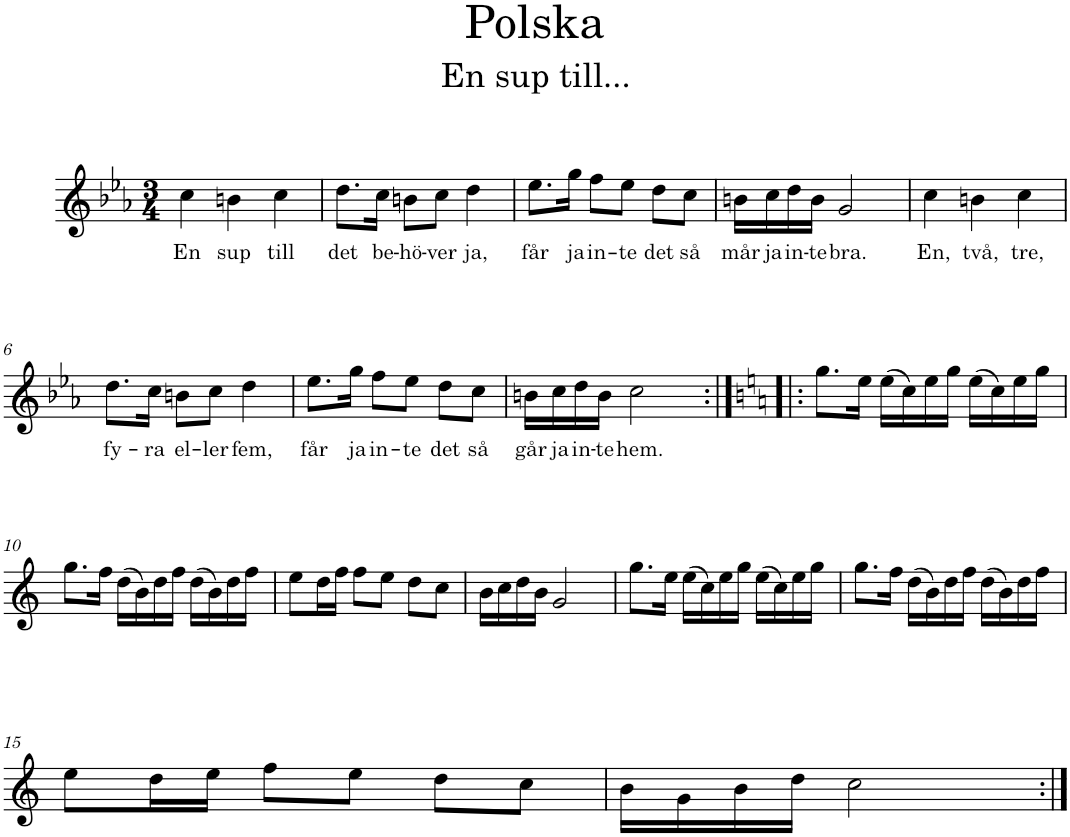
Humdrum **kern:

**kern	**text
*part1	*part1
*staff1	*staff1
*I"Piano	*
*I'Pno	*
*clefG2	*
*k[b-e-a-]	*
*c:	*
*M3/4	*
=1	=1
!	!LO:LY:b
4cc\	En
!	!LO:LY:b
4bn\	sup
!	!LO:LY:b
4cc\	till
=2	=2
!	!LO:LY:b
8.dd\L	det
!	!LO:LY:b
16cc\Jk	be-
!	!LO:LY:b
8bn\L	-hö-
!	!LO:LY:b
8cc\J	-ver
!	!LO:LY:b
4dd\	ja,
=3	=3
!	!LO:LY:b
8.ee-\L	får
!	!LO:LY:b
16gg\Jk	ja
!	!LO:LY:b
8ff\L	in-
!	!LO:LY:b
8ee-\J	-te
!	!LO:LY:b
8dd\L	det
!	!LO:LY:b
8cc\J	så
=4	=4
!	!LO:LY:b
16bn\LL	mår
!	!LO:LY:b
16cc\	ja
!	!LO:LY:b
16dd\	in-
!	!LO:LY:b
16b\JJ	-te
!	!LO:LY:b
2g/	bra.
=5	=5
!	!LO:LY:b
4cc\	En,
!	!LO:LY:b
4bn\	två,
!	!LO:LY:b
4cc\	tre,
!!LO:LB:g=z
=6	=6
!	!LO:LY:b
8.dd\L	fy-
!	!LO:LY:b
16cc\Jk	-ra
!	!LO:LY:b
8bn\L	el-
!	!LO:LY:b
8cc\J	-ler
!	!LO:LY:b
4dd\	fem,
=7	=7
!	!LO:LY:b
8.ee-\L	får
!	!LO:LY:b
16gg\Jk	ja
!	!LO:LY:b
8ff\L	in-
!	!LO:LY:b
8ee-\J	-te
!	!LO:LY:b
8dd\L	det
!	!LO:LY:b
8cc\J	så
=8	=8
!	!LO:LY:b
16bn\LL	går
!	!LO:LY:b
16cc\	ja
!	!LO:LY:b
16dd\	in-
!	!LO:LY:b
16b\JJ	-te
!	!LO:LY:b
2cc\	hem.
=9:|!|:	=9:|!|:
*k[]	*
*C:	*
8.gg\L	.
16ee\Jk	.
(16ee\LL	.
16cc\)	.
16ee\	.
16gg\JJ	.
(16ee\LL	.
16cc\)	.
16ee\	.
16gg\JJ	.
!!LO:LB:g=z
=10	=10
8.gg\L	.
16ff\Jk	.
(16dd\LL	.
16b\)	.
16dd\	.
16ff\JJ	.
(16dd\LL	.
16b\)	.
16dd\	.
16ff\JJ	.
=11	=11
8ee\L	.
16dd\L	.
16ff\JJ	.
8ff\L	.
8ee\J	.
8dd\L	.
8cc\J	.
=12	=12
16b\LL	.
16cc\	.
16dd\	.
16b\JJ	.
2g/	.
=13	=13
8.gg\L	.
16ee\Jk	.
(16ee\LL	.
16cc\)	.
16ee\	.
16gg\JJ	.
(16ee\LL	.
16cc\)	.
16ee\	.
16gg\JJ	.
=14	=14
8.gg\L	.
16ff\Jk	.
(16dd\LL	.
16b\)	.
16dd\	.
16ff\JJ	.
(16dd\LL	.
16b\)	.
16dd\	.
16ff\JJ	.
!!LO:LB:g=z
=15	=15
8ee\L	.
16dd\L	.
16ee\JJ	.
8ff\L	.
8ee\J	.
8dd\L	.
8cc\J	.
=16	=16
16b\LL	.
16g\	.
16b\	.
16dd\JJ	.
2cc\	.
=:|!	=:|!
*-	*-
